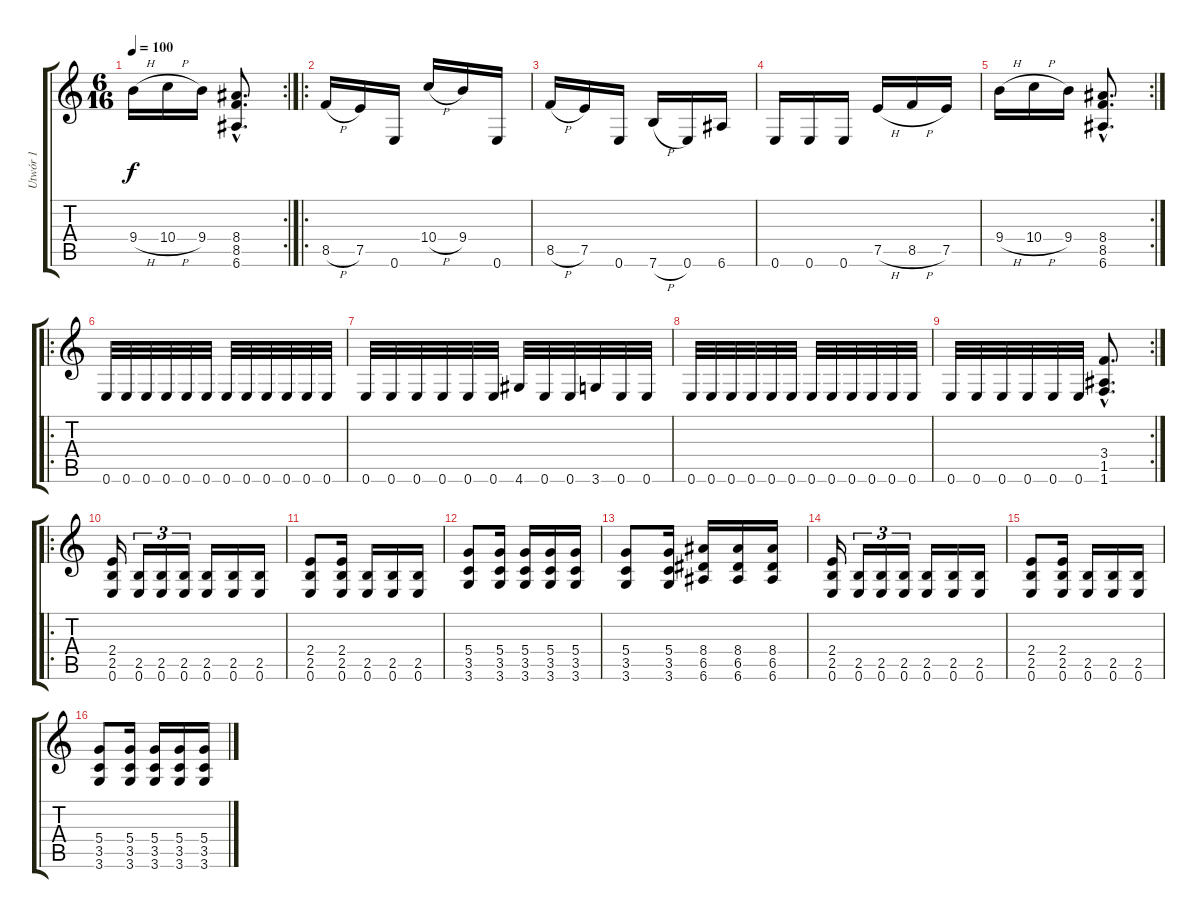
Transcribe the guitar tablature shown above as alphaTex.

\track ("Utwór 1" "Utwór 1") {instrument acousticguitarnylon}
\staff {score tabs}
\tuning (E4 B3 G3 D3 A2 E2) {hide}
\rc 2
\ts (6 16)
\tempo 100
\clef g2
\ks c
9.4{h}.16{dy f} 10.4{h}.16 9.4.16 (8.4{hac} 8.5{hac} 6.6{hac}).8{d} |
\ro
8.5{h}.16 7.5.16 0.6.16 10.4{h}.16 9.4.16 0.6.16 |
8.5{h}.16 7.5.16 0.6.16 7.6{h}.16 0.6.16 6.6.16 |
0.6.16 0.6.16 0.6.16 7.5{h}.16 8.5{h}.16 7.5.16 |
\rc 2
9.4{h}.16 10.4{h}.16 9.4.16 (8.4{hac} 8.5{hac} 6.6{hac}).8{d} |
\ro
0.6.32 0.6.32 0.6.32 0.6.32 0.6.32 0.6.32 0.6.32 0.6.32 0.6.32 0.6.32 0.6.32 0.6.32 |
0.6.32 0.6.32 0.6.32 0.6.32 0.6.32 0.6.32 4.6.32 0.6.32 0.6.32 3.6.32 0.6.32 0.6.32 |
0.6.32 0.6.32 0.6.32 0.6.32 0.6.32 0.6.32 0.6.32 0.6.32 0.6.32 0.6.32 0.6.32 0.6.32 |
\rc 2
0.6.32 0.6.32 0.6.32 0.6.32 0.6.32 0.6.32 (3.4{hac} 1.5{hac} 1.6{hac}).8{d} |
\ro
(2.4 2.5 0.6).16 (2.5 0.6).16{tu (3 2)} (2.5 0.6).16{tu (3 2)} (2.5 0.6).16{tu (3 2)} (2.5 0.6).16 (2.5 0.6).16 (2.5 0.6).16 |
(2.4 2.5 0.6).8 (2.4 2.5 0.6).16 (2.5 0.6).16 (2.5 0.6).16 (2.5 0.6).16 |
(5.4 3.5 3.6).8 (5.4 3.5 3.6).16 (5.4 3.5 3.6).16 (5.4 3.5 3.6).16 (5.4 3.5 3.6).16 |
(5.4 3.5 3.6).8 (5.4 3.5 3.6).16 (8.4 6.5 6.6).16 (8.4 6.5 6.6).16 (8.4 6.5 6.6).16 |
(2.4 2.5 0.6).16 (2.5 0.6).16{tu (3 2)} (2.5 0.6).16{tu (3 2)} (2.5 0.6).16{tu (3 2)} (2.5 0.6).16 (2.5 0.6).16 (2.5 0.6).16 |
(2.4 2.5 0.6).8 (2.4 2.5 0.6).16 (2.5 0.6).16 (2.5 0.6).16 (2.5 0.6).16 |
(5.4 3.5 3.6).8 (5.4 3.5 3.6).16 (5.4 3.5 3.6).16 (5.4 3.5 3.6).16 (5.4 3.5 3.6).16
